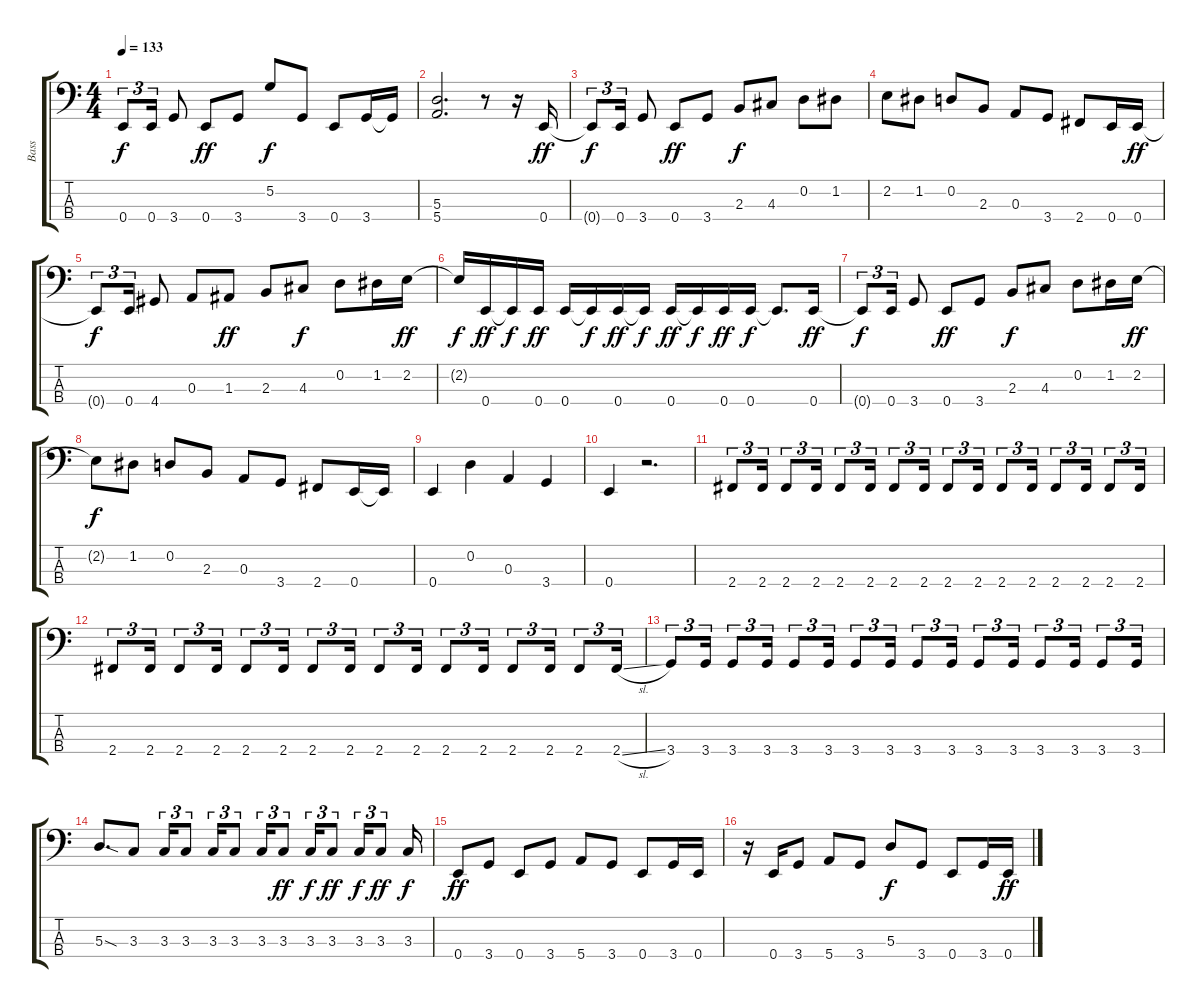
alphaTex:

\track ("Bass" "Bass") {instrument electricbassfinger}
\staff {score tabs}
\tuning (G2 D2 A1 E1) {hide}
\ts (4 4)
\tempo 133
\clef f4
\ks c
0.4{t}.8{tu (3 2) dy f} 0.4.16{tu (3 2)} 3.4.8 0.4.8{dy ff} 3.4.8 5.2.8{dy f} 3.4.8 0.4.8 3.4.16 3.4{t}.16 |
(5.3 5.4).2{d} r.8 r.16 0.4.16{dy ff} |
0.4{t}.8{tu (3 2) dy f} 0.4.16{tu (3 2)} 3.4.8 0.4.8{dy ff} 3.4.8 2.3.8{dy f} 4.3.8 0.2.8 1.2.8 |
2.2.8 1.2.8 0.2.8 2.3.8 0.3.8 3.4.8 2.4.8 0.4.16 0.4.16{dy ff} |
0.4{t}.8{tu (3 2) dy f} 0.4.16{tu (3 2)} 4.4.8 0.3.8 1.3.8{dy ff} 2.3.8 4.3.8{dy f} 0.2.8 1.2.16 2.2.16{dy ff} |
2.2{t}.16{dy f} 0.4.16{dy ff} 0.4{t}.16{dy f} 0.4.16{dy ff} 0.4.16 0.4{t}.16{dy f} 0.4.16{dy ff} 0.4{t}.16{dy f} 0.4.16{dy ff} 0.4{t}.16{dy f} 0.4.16{dy ff} 0.4.16{dy f} 0.4{t}.8{d} 0.4.16{dy ff} |
0.4{t}.8{tu (3 2) dy f} 0.4.16{tu (3 2)} 3.4.8 0.4.8{dy ff} 3.4.8 2.3.8{dy f} 4.3.8 0.2.8 1.2.16 2.2.16{dy ff} |
2.2{t}.8{dy f} 1.2.8 0.2.8 2.3.8 0.3.8 3.4.8 2.4.8 0.4.16 0.4{t}.16 |
0.4.4 0.2.4 0.3.4 3.4.4 |
0.4.4 r.2{d} |
2.4.8{tu (3 2)} 2.4.16{tu (3 2)} 2.4.8{tu (3 2)} 2.4.16{tu (3 2)} 2.4.8{tu (3 2)} 2.4.16{tu (3 2)} 2.4.8{tu (3 2)} 2.4.16{tu (3 2)} 2.4.8{tu (3 2)} 2.4.16{tu (3 2)} 2.4.8{tu (3 2)} 2.4.16{tu (3 2)} 2.4.8{tu (3 2)} 2.4.16{tu (3 2)} 2.4.8{tu (3 2)} 2.4.16{tu (3 2)} |
2.4.8{tu (3 2)} 2.4.16{tu (3 2)} 2.4.8{tu (3 2)} 2.4.16{tu (3 2)} 2.4.8{tu (3 2)} 2.4.16{tu (3 2)} 2.4.8{tu (3 2)} 2.4.16{tu (3 2)} 2.4.8{tu (3 2)} 2.4.16{tu (3 2)} 2.4.8{tu (3 2)} 2.4.16{tu (3 2)} 2.4.8{tu (3 2)} 2.4.16{tu (3 2)} 2.4.8{tu (3 2)} 2.4{sl}.16{tu (3 2)} |
3.4.8{tu (3 2)} 3.4.16{tu (3 2)} 3.4.8{tu (3 2)} 3.4.16{tu (3 2)} 3.4.8{tu (3 2)} 3.4.16{tu (3 2)} 3.4.8{tu (3 2)} 3.4.16{tu (3 2)} 3.4.8{tu (3 2)} 3.4.16{tu (3 2)} 3.4.8{tu (3 2)} 3.4.16{tu (3 2)} 3.4.8{tu (3 2)} 3.4.16{tu (3 2)} 3.4.8{tu (3 2)} 3.4.16{tu (3 2)} |
5.3{sod}.8{d} 3.3.8 3.3.16{tu (3 2)} 3.3.8{tu (3 2)} 3.3.16{tu (3 2)} 3.3.8{tu (3 2)} 3.3.16{tu (3 2)} 3.3.8{tu (3 2) dy ff} 3.3.16{tu (3 2) dy f} 3.3.8{tu (3 2) dy ff} 3.3.16{tu (3 2) dy f} 3.3.8{tu (3 2) dy ff} 3.3.16{dy f} |
0.4.8{dy ff} 3.4.8 0.4.8 3.4.8 5.4.8 3.4.8 0.4.8 3.4.16 0.4.16 |
r.16 0.4.16 3.4.8 5.4.8 3.4.8 5.3.8{dy f} 3.4.8 0.4.8 3.4.16 0.4.16{dy ff}
